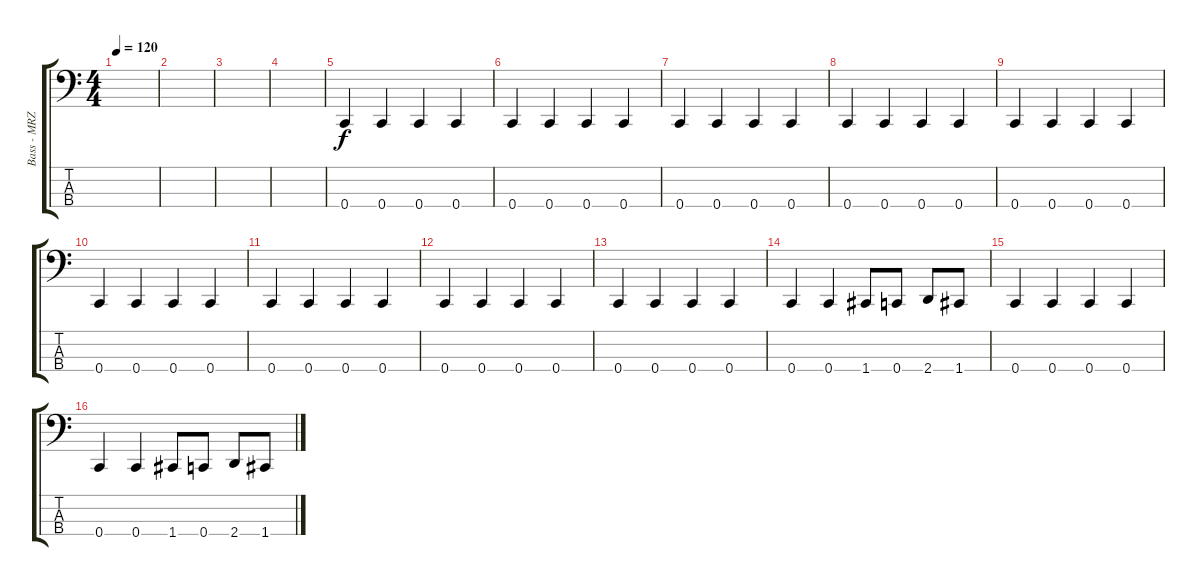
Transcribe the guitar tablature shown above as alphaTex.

\track ("Bass - MRZ" "Bass - MRZ") {instrument electricbassfinger}
\staff {score tabs}
\tuning (Bb1 E2 Db1 C1) {hide}
\ts (4 4)
\tempo 120
\clef f4
\ks c
|
|
|
|
0.4.4 0.4.4 0.4.4 0.4.4 |
0.4.4 0.4.4 0.4.4 0.4.4 |
0.4.4 0.4.4 0.4.4 0.4.4 |
0.4.4 0.4.4 0.4.4 0.4.4 |
0.4.4 0.4.4 0.4.4 0.4.4 |
0.4.4 0.4.4 0.4.4 0.4.4 |
0.4.4 0.4.4 0.4.4 0.4.4 |
0.4.4 0.4.4 0.4.4 0.4.4 |
0.4.4 0.4.4 0.4.4 0.4.4 |
0.4.4 0.4.4 1.4.8 0.4.8 2.4.8 1.4.8 |
0.4.4 0.4.4 0.4.4 0.4.4 |
0.4.4 0.4.4 1.4.8 0.4.8 2.4.8 1.4.8
